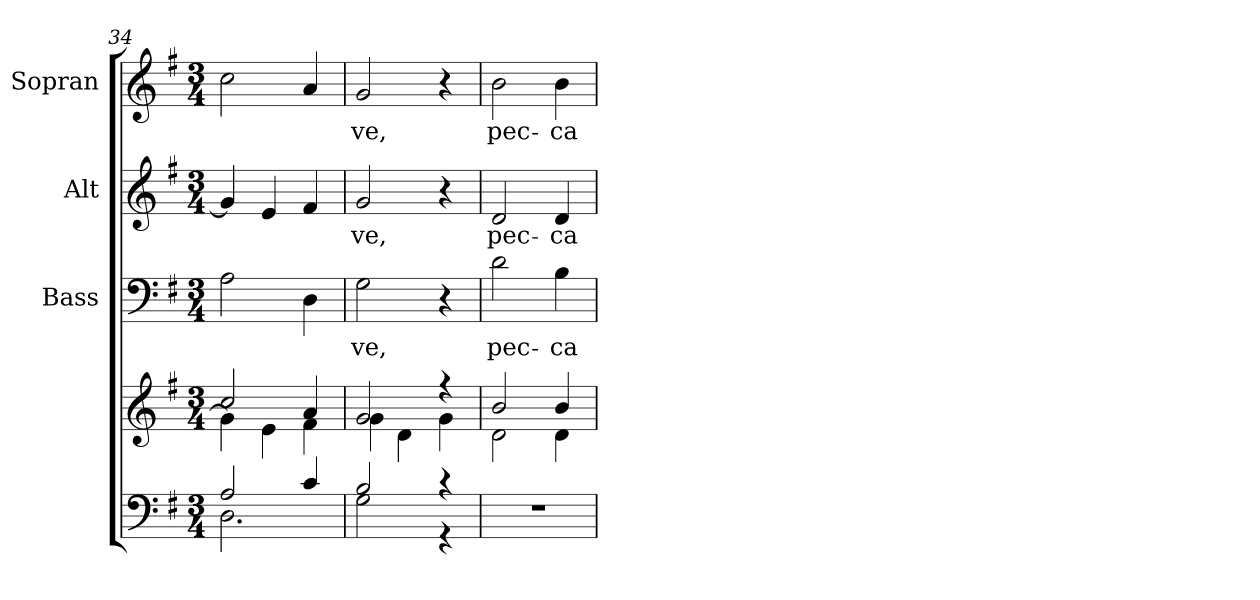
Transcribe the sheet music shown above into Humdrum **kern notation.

**kern	**kern	**kern	**text	**kern	**text	**kern	**text
*part4	*part4	*part3	*part3	*part2	*part2	*part1	*part1
*staff5	*staff4	*staff3	*staff3	*staff2	*staff2	*staff1	*staff1
*	*	*I"Bass	*	*I"Alt	*	*I"Sopran	*
*	*	*I'B.	*	*I'A.	*	*I'S.	*
*clefF4	*clefG2	*clefF4	*	*clefG2	*	*clefG2	*
*k[f#]	*k[f#]	*k[f#]	*	*k[f#]	*	*k[f#]	*
*G:	*G:	*G:	*	*G:	*	*G:	*
*M3/4	*M3/4	*M3/4	*	*M3/4	*	*M3/4	*
=34	=34	=34	=34	=34	=34	=34	=34
*^	*^	*	*	*	*	*	*
2A/	2.D\	2cc/	4g\]	2A\	.	4g/]	.	2cc\	.
.	.	.	4e\	.	.	4e/	.	.	.
4c/	.	4a/	4f#\	4D\	.	4f#/	.	4a/	.
=35	=35	=35	=35	=35	=35	=35	=35	=35	=35
!	!	!	!	!	!LO:LY:b	!	!LO:LY:b	!	!LO:LY:b
2B/	2G\	2g/	4g\	2G\	-ve,	2g/	-ve,	2g/	-ve,
.	.	.	4d\	.	.	.	.	.	.
4r	4r	4ree	4g\	4r	.	4r	.	4r	.
=36	=36	=36	=36	=36	=36	=36	=36	=36	=36
!	!	!	!	!	!LO:LY:b	!	!LO:LY:b	!	!LO:LY:b
*v	*v	*	*	*	*	*	*	*	*
2.r	2b/	2d\	2d\	pec-	2d/	pec-	2b\	pec-
!	!	!	!	!LO:LY:b	!	!LO:LY:b	!	!LO:LY:b
.	4b/	4d\	4B\	-ca-	4d/	-ca-	4b\	-ca-
*	*v	*v	*	*	*	*	*	*
=	=	=	=	=	=	=	=
*-	*-	*-	*-	*-	*-	*-	*-
